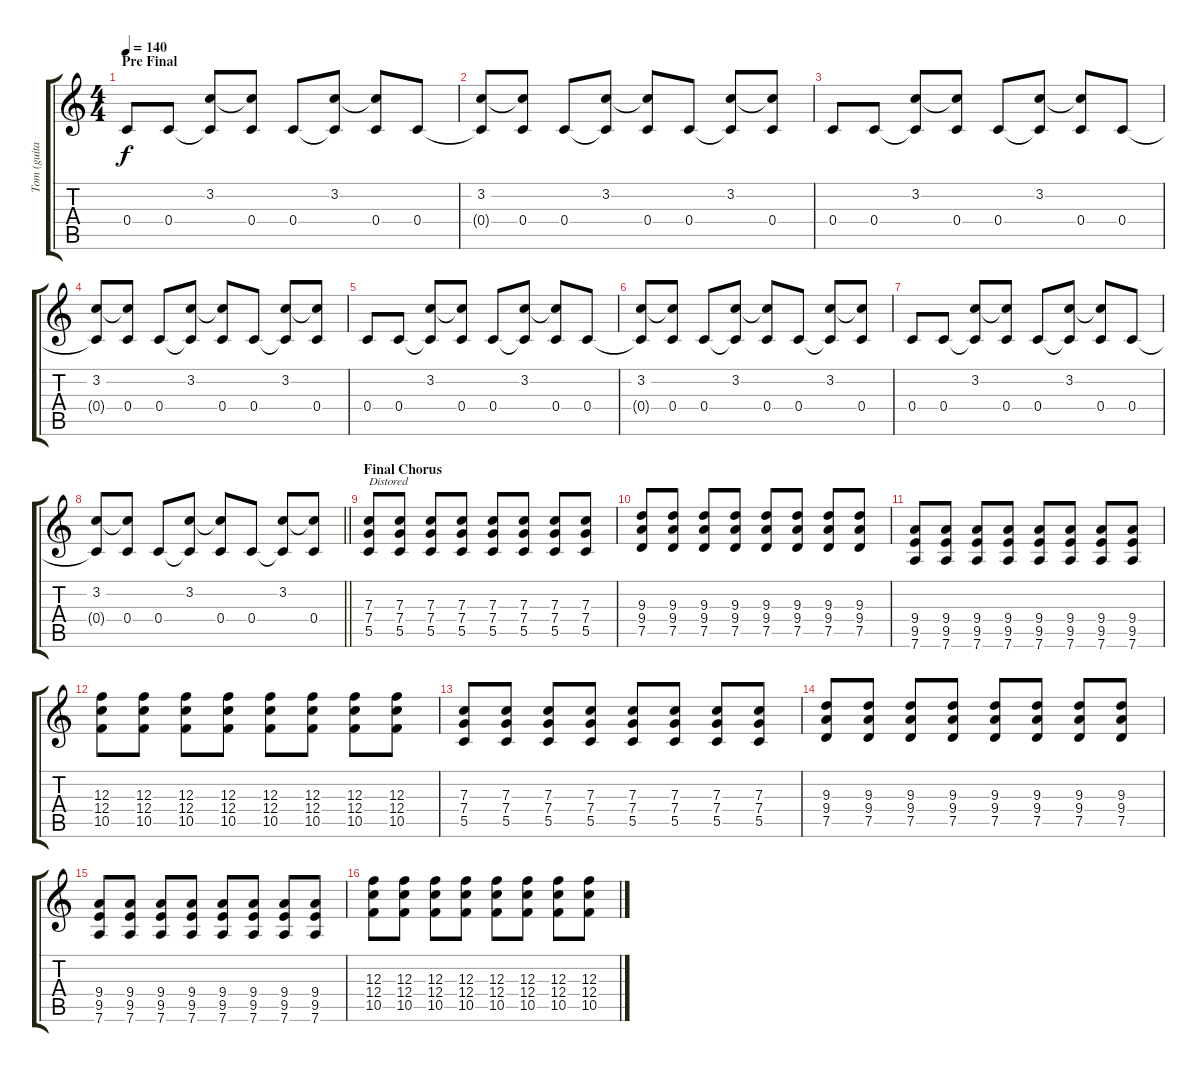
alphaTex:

\track ("Tom (guitar)" "Tom (guita") {instrument electricguitarjazz}
\staff {score tabs}
\tuning (D4 A3 F3 C3 G2 D2) {hide}
\ts (4 4)
\section ("" "Pre Final")
\tempo 140
\clef g2
\ks c
0.4.8{dy f volume 12} 0.4.8 (3.2 0.4{t}).8 (3.2{t} 0.4).8 0.4.8 (3.2 0.4{t}).8 (3.2{t} 0.4).8 0.4.8 |
(3.2 0.4{t}).8{volume 11} (3.2{t} 0.4).8 0.4.8 (3.2 0.4{t}).8 (3.2{t} 0.4).8 0.4.8 (3.2 0.4{t}).8 (3.2{t} 0.4).8 |
0.4.8{volume 12} 0.4.8 (3.2 0.4{t}).8 (3.2{t} 0.4).8 0.4.8 (3.2 0.4{t}).8 (3.2{t} 0.4).8 0.4.8 |
(3.2 0.4{t}).8{volume 13} (3.2{t} 0.4).8 0.4.8 (3.2 0.4{t}).8 (3.2{t} 0.4).8 0.4.8 (3.2 0.4{t}).8 (3.2{t} 0.4).8 |
0.4.8{volume 14} 0.4.8 (3.2 0.4{t}).8 (3.2{t} 0.4).8 0.4.8 (3.2 0.4{t}).8 (3.2{t} 0.4).8 0.4.8 |
(3.2 0.4{t}).8 (3.2{t} 0.4).8 0.4.8 (3.2 0.4{t}).8 (3.2{t} 0.4).8 0.4.8 (3.2 0.4{t}).8 (3.2{t} 0.4).8 |
0.4.8 0.4.8 (3.2 0.4{t}).8 (3.2{t} 0.4).8 0.4.8 (3.2 0.4{t}).8 (3.2{t} 0.4).8 0.4.8 |
\barLineRight lightlight
(3.2 0.4{t}).8 (3.2{t} 0.4).8 0.4.8 (3.2 0.4{t}).8 (3.2{t} 0.4).8 0.4.8 (3.2 0.4{t}).8 (3.2{t} 0.4).8 |
\section ("" "Final Chorus")
(7.3 7.4 5.5).8{txt "Distored" volume 16 instrument distortionguitar} (7.3 7.4 5.5).8 (7.3 7.4 5.5).8 (7.3 7.4 5.5).8 (7.3 7.4 5.5).8 (7.3 7.4 5.5).8 (7.3 7.4 5.5).8 (7.3 7.4 5.5).8 |
(9.3 9.4 7.5).8{volume 16 instrument distortionguitar} (9.3 9.4 7.5).8 (9.3 9.4 7.5).8 (9.3 9.4 7.5).8 (9.3 9.4 7.5).8 (9.3 9.4 7.5).8 (9.3 9.4 7.5).8 (9.3 9.4 7.5).8 |
(9.4 9.5 7.6).8{volume 16 instrument distortionguitar} (9.4 9.5 7.6).8 (9.4 9.5 7.6).8 (9.4 9.5 7.6).8 (9.4 9.5 7.6).8 (9.4 9.5 7.6).8 (9.4 9.5 7.6).8 (9.4 9.5 7.6).8 |
(12.3 12.4 10.5).8{volume 16 instrument distortionguitar} (12.3 12.4 10.5).8 (12.3 12.4 10.5).8 (12.3 12.4 10.5).8 (12.3 12.4 10.5).8 (12.3 12.4 10.5).8 (12.3 12.4 10.5).8 (12.3 12.4 10.5).8 |
(7.3 7.4 5.5).8{volume 16 instrument distortionguitar} (7.3 7.4 5.5).8 (7.3 7.4 5.5).8 (7.3 7.4 5.5).8 (7.3 7.4 5.5).8 (7.3 7.4 5.5).8 (7.3 7.4 5.5).8 (7.3 7.4 5.5).8 |
(9.3 9.4 7.5).8{volume 16 instrument distortionguitar} (9.3 9.4 7.5).8 (9.3 9.4 7.5).8 (9.3 9.4 7.5).8 (9.3 9.4 7.5).8 (9.3 9.4 7.5).8 (9.3 9.4 7.5).8 (9.3 9.4 7.5).8 |
(9.4 9.5 7.6).8{volume 16 instrument distortionguitar} (9.4 9.5 7.6).8 (9.4 9.5 7.6).8 (9.4 9.5 7.6).8 (9.4 9.5 7.6).8 (9.4 9.5 7.6).8 (9.4 9.5 7.6).8 (9.4 9.5 7.6).8 |
(12.3 12.4 10.5).8{volume 16 instrument distortionguitar} (12.3 12.4 10.5).8 (12.3 12.4 10.5).8 (12.3 12.4 10.5).8 (12.3 12.4 10.5).8 (12.3 12.4 10.5).8 (12.3 12.4 10.5).8 (12.3 12.4 10.5).8
